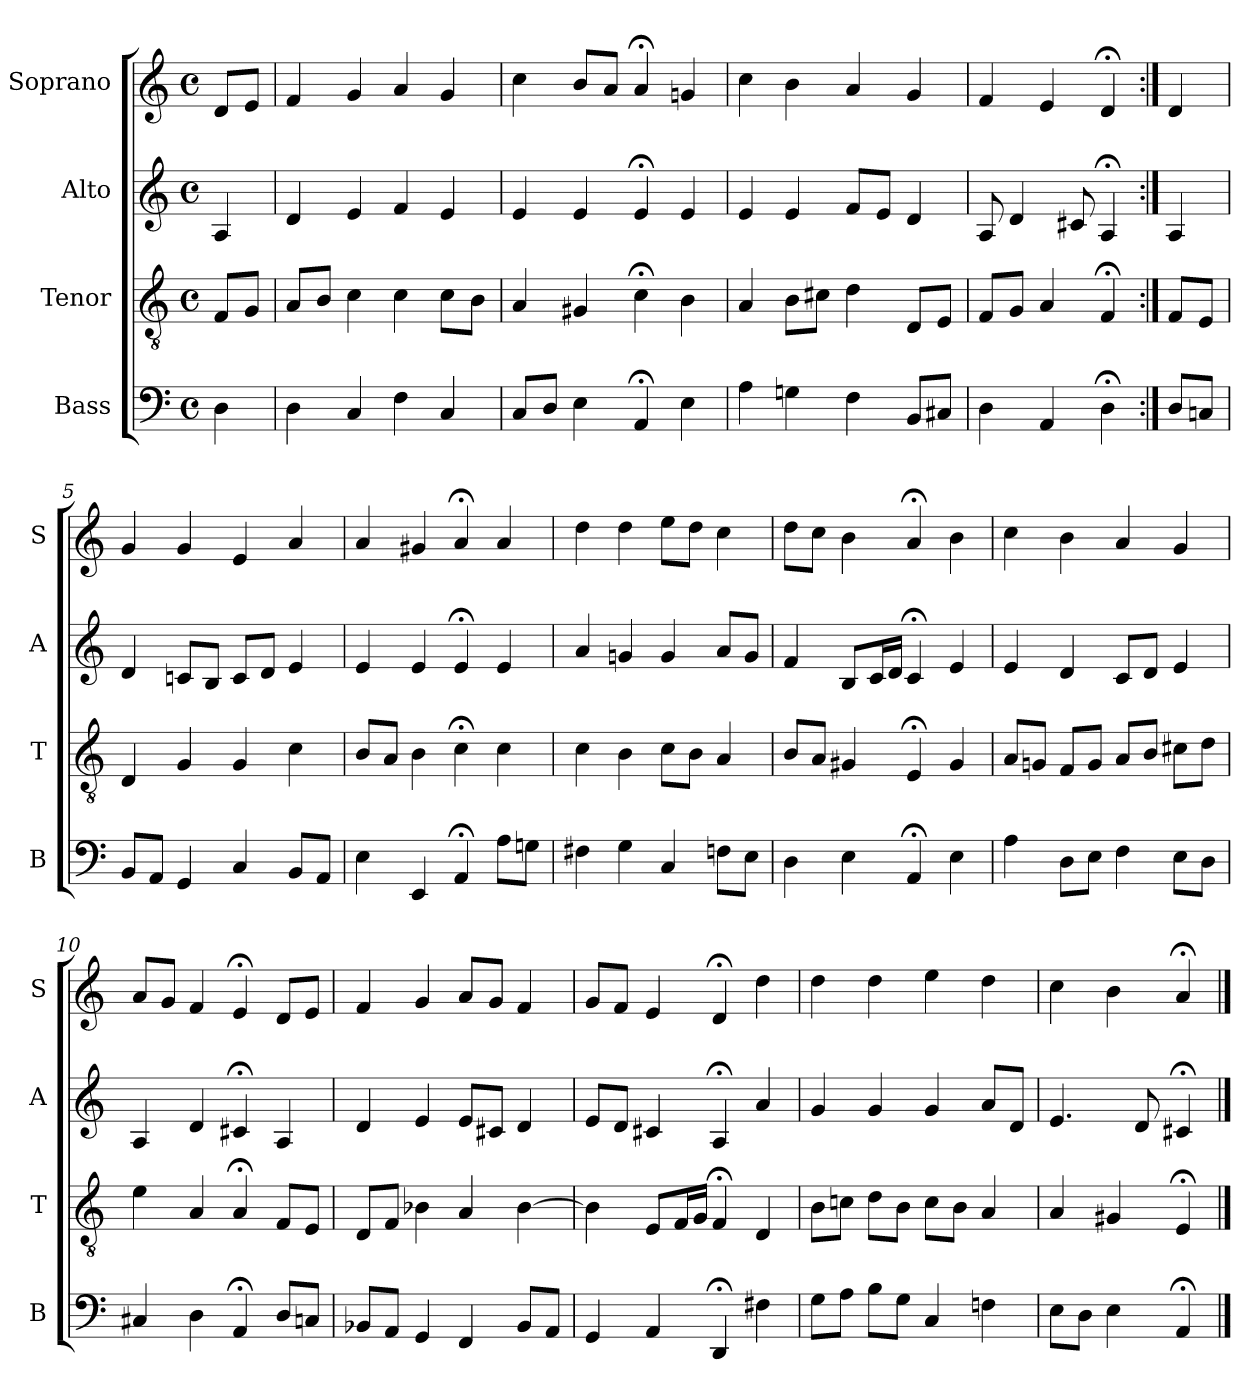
**kern	**kern	**kern	**kern
*part4	*part3	*part2	*part1
*staff4	*staff3	*staff2	*staff1
*I"Bass	*I"Tenor	*I"Alto	*I"Soprano
*I'B	*I'T	*I'A	*I'S
*clefF4	*clefGv2	*clefG2	*clefG2
*k[]	*k[]	*k[]	*k[]
*a:	*a:	*a:	*a:
*M4/4	*M4/4	*M4/4	*M4/4
*met(c)	*met(c)	*met(c)	*met(c)
*MM100	*MM100	*MM100	*MM100
=	=	=	=
4D	8FL	4A	8dL
.	8GJ	.	8eJ
=1	=1	=1	=1
4D	8AL	4d	4f
.	8BJ	.	.
4C	4c	4e	4g
4F	4c	4f	4a
4C	8cL	4e	4g
.	8BJ	.	.
=2	=2	=2	=2
8CL	4A	4e	4cc
8DJ	.	.	.
4E	4G#X	4e	8bL
.	.	.	8aJ
4AA;<	4c;<	4e;<	4a;<
4E	4B	4e	4gn
=3	=3	=3	=3
4A	4A	4e	4cc
4Gn	8BL	4e	4b
.	8c#XJ	.	.
4F	4d	8fL	4a
.	.	8eJ	.
8BBL	8DL	4d	4g
8C#XJ	8EJ	.	.
=4	=4	=4	=4
4D	8FL	8A	4f
.	8GJ	4d	.
4AA	4A	.	4e
.	.	8c#X	.
4D;<	4F;<	4A;<	4d;<
=:|!	=:|!	=:|!	=:|!
8DL	8FL	4A	4d
8CnJ	8EJ	.	.
=5	=5	=5	=5
8BBL	4D	4d	4g
8AAJ	.	.	.
4GG	4G	8cnL	4g
.	.	8BJ	.
4C	4G	8cL	4e
.	.	8dJ	.
8BBL	4c	4e	4a
8AAJ	.	.	.
=6	=6	=6	=6
4E	8BL	4e	4a
.	8AJ	.	.
4EE	4B	4e	4g#X
4AA;<	4c;<	4e;<	4a;<
8AL	4c	4e	4a
8GnJ	.	.	.
=7	=7	=7	=7
4F#X	4c	4a	4dd
4G	4B	4gn	4dd
4C	8cL	4g	8eeL
.	8BJ	.	8ddJ
8FnL	4A	8aL	4cc
8EJ	.	8gJ	.
=8	=8	=8	=8
4D	8BL	4f	8ddL
.	8AJ	.	8ccJ
4E	4G#X	8BL	4b
.	.	16cL	.
.	.	16dJJ	.
4AA;<	4E;<	4c;<	4a;<
4E	4G#	4e	4b
=9	=9	=9	=9
4A	8AL	4e	4cc
.	8GnJ	.	.
8DL	8FL	4d	4b
8EJ	8GJ	.	.
4F	8AL	8cL	4a
.	8BJ	8dJ	.
8EL	8c#XL	4e	4g
8DJ	8dJ	.	.
=10	=10	=10	=10
4C#X	4e	4A	8aL
.	.	.	8gJ
4D	4A	4d	4f
4AA;<	4A;<	4c#X;<	4e;<
8DL	8FL	4A	8dL
8CnJ	8EJ	.	8eJ
=11	=11	=11	=11
8BB-XL	8DL	4d	4f
8AAJ	8FJ	.	.
4GG	4B-X	4e	4g
4FF	4A	8eL	8aL
.	.	8c#XJ	8gJ
8BB-L	[4B-	4d	4f
8AAJ	.	.	.
=12	=12	=12	=12
4GG	4B-]	8eL	8gL
.	.	8dJ	8fJ
4AA	8EL	4c#X	4e
.	16FL	.	.
.	16GJJ	.	.
4DD;<	4F;<	4A;<	4d;<
4F#X	4D	4a	4dd
=13	=13	=13	=13
8GL	8BL	4g	4dd
8AJ	8cnJ	.	.
8BL	8dL	4g	4dd
8GJ	8BJ	.	.
4C	8cL	4g	4ee
.	8BJ	.	.
4Fn	4A	8aL	4dd
.	.	8dJ	.
=14	=14	=14	=14
8EiL	4Ai	4.ei	4cci
8DJ	.	.	.
4E	4G#X	.	4b
.	.	8d	.
4AA;<	4E;<	4c#X;<	4a;<
==	==	==	==
*-	*-	*-	*-
